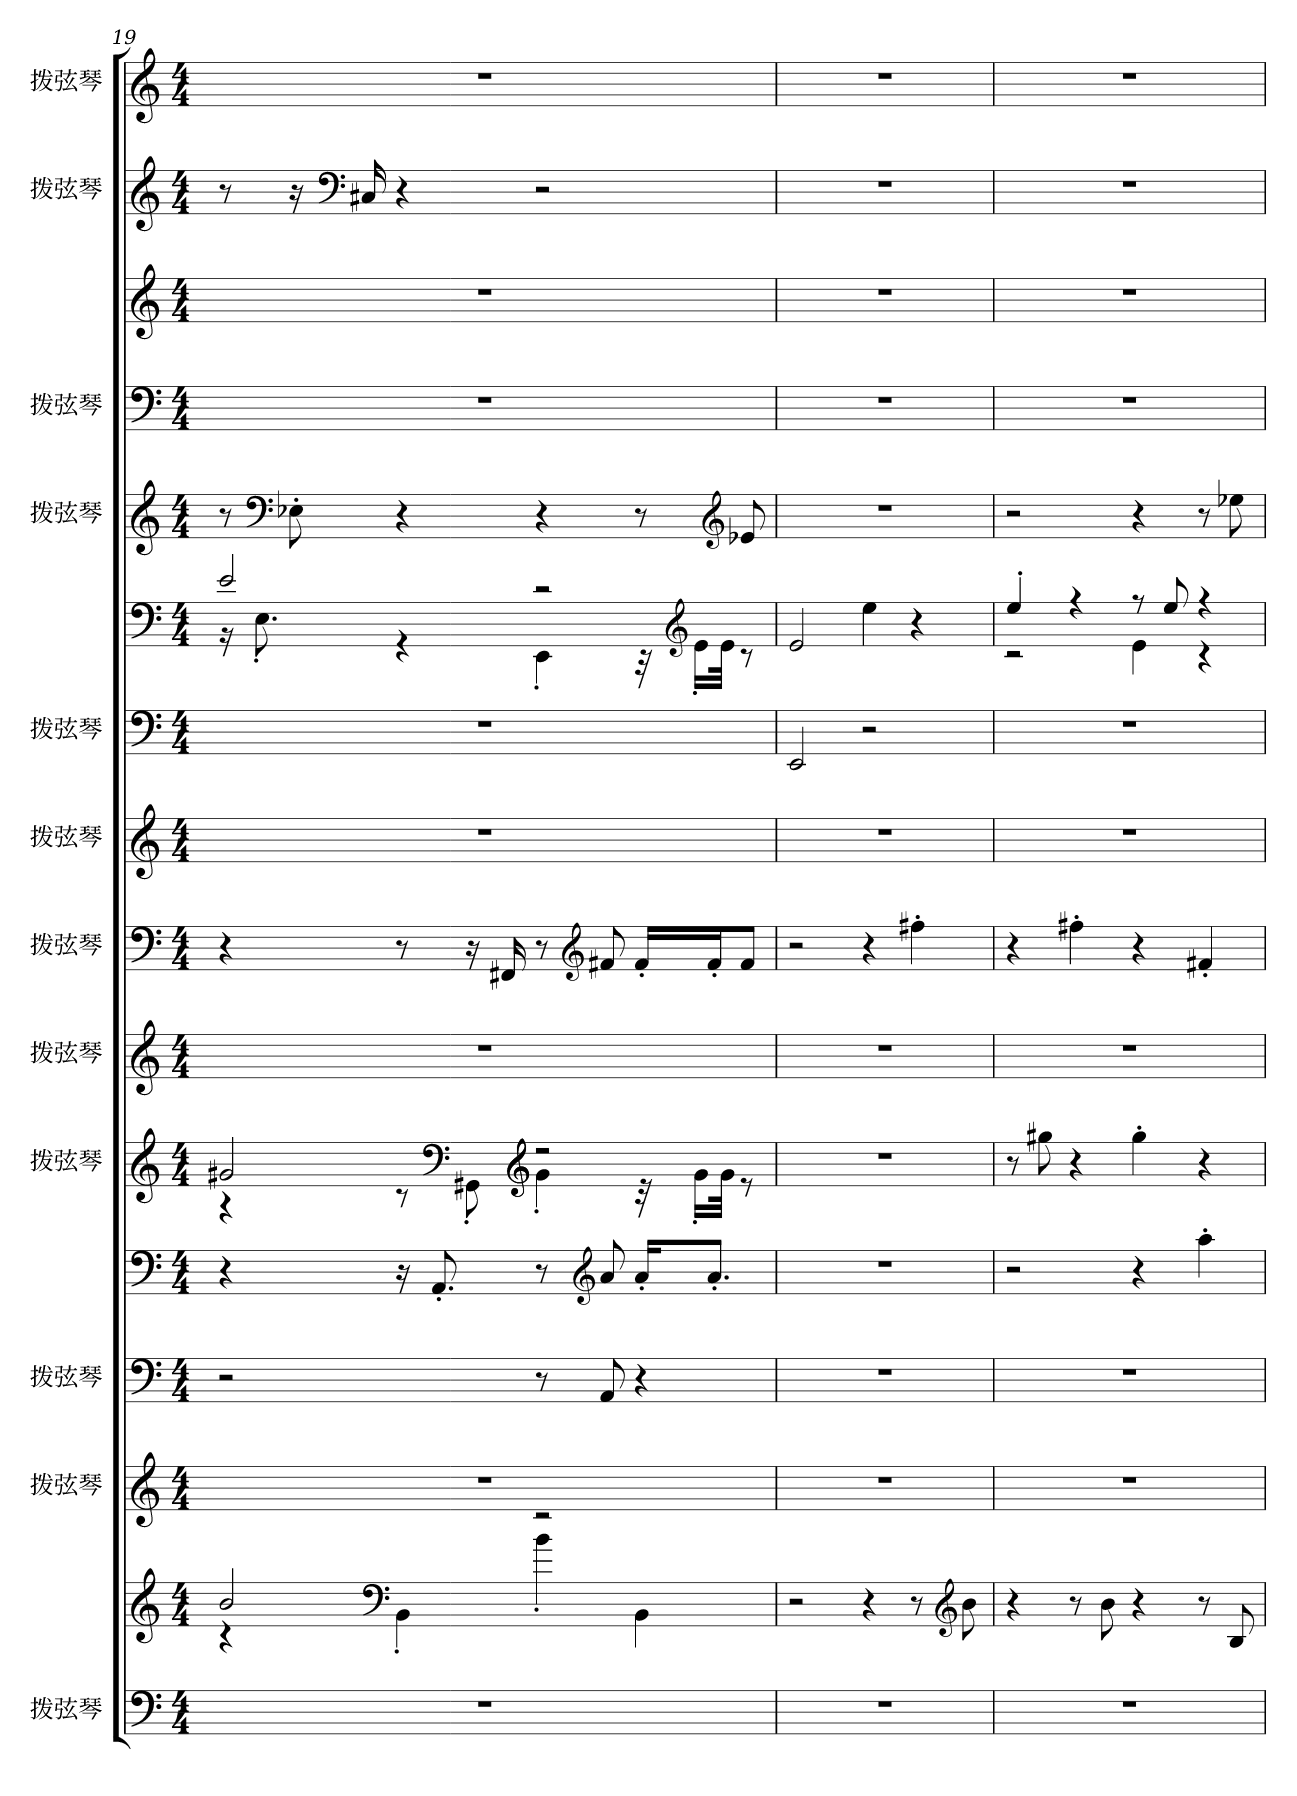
**kern	**kern	**kern	**kern	**kern	**kern	**kern	**kern	**kern	**kern	**kern	**kern	**kern	**kern	**kern	**kern
*part12	*part12	*part11	*part10	*part10	*part9	*part8	*part7	*part6	*part5	*part5	*part4	*part3	*part3	*part2	*part1
*staff16	*staff15	*staff14	*staff13	*staff12	*staff11	*staff10	*staff9	*staff8	*staff7	*staff6	*staff5	*staff4	*staff3	*staff2	*staff1
*I"拨弦琴	*	*I"拨弦琴	*I"拨弦琴	*	*I"拨弦琴	*I"拨弦琴	*I"拨弦琴	*I"拨弦琴	*I"拨弦琴	*	*I"拨弦琴	*I"拨弦琴	*	*I"拨弦琴	*I"拨弦琴
!!LO:PB:g=z
*clefF4	*clefG2	*clefG2	*clefF4	*clefF4	*clefG2	*clefG2	*clefF4	*clefG2	*clefF4	*clefF4	*clefG2	*clefF4	*clefG2	*clefG2	*clefG2
*k[]	*k[]	*k[]	*k[]	*k[]	*k[]	*k[]	*k[]	*k[]	*k[]	*k[]	*k[]	*k[]	*k[]	*k[]	*k[]
*M4/4	*M4/4	*M4/4	*M4/4	*M4/4	*M4/4	*M4/4	*M4/4	*M4/4	*M4/4	*M4/4	*M4/4	*M4/4	*M4/4	*M4/4	*M4/4
=19	=19	=19	=19	=19	=19	=19	=19	=19	=19	=19	=19	=19	=19	=19	=19
*	*^	*	*	*	*^	*	*	*	*	*^	*	*	*	*	*
1r	2b/	4r	1r	2r	4r	2g#X/	4r	1r	4r	1r	1r	2e/	16r	8r	1r	1r	8r	1r
.	.	.	.	.	.	.	.	.	.	.	.	.	8.E'\	.	.	.	.	.
*	*	*	*	*	*	*	*	*	*	*	*	*	*	*clefF4	*	*	*	*
.	.	.	.	.	.	.	.	.	.	.	.	.	.	8E-X'\	.	.	16r	.
*	*	*	*	*	*	*	*	*	*	*	*	*	*	*	*	*	*clefF4	*
.	.	.	.	.	.	.	.	.	.	.	.	.	.	.	.	.	16C#X/	.
*	*clefF4	*	*	*	*	*	*	*	*	*	*	*	*	*	*	*	*	*
.	.	4BB'\	.	.	16r	.	8r	.	8r	.	.	.	4r	4r	.	.	4r	.
.	.	.	.	.	8.AA'/	.	.	.	.	.	.	.	.	.	.	.	.	.
*	*	*	*	*	*	*clefF4	*	*	*	*	*	*	*	*	*	*	*	*
.	.	.	.	.	.	.	8GG#X'\	.	16r	.	.	.	.	.	.	.	.	.
.	.	.	.	.	.	.	.	.	16FF#X/	.	.	.	.	.	.	.	.	.
*	*	*	*	*	*	*clefG2	*	*	*	*	*	*	*	*	*	*	*	*
.	2r	4b'\	.	8r	8r	2r	4g#'\	.	8r	.	.	2r	4EE'\	4r	.	.	2r	.
*	*	*	*	*	*clefG2	*	*	*	*clefG2	*	*	*	*	*	*	*	*	*
.	.	.	.	8AA/	8a/	.	.	.	8f#X/	.	.	.	.	.	.	.	.	.
.	.	4BB\	.	4r	16a'/KL	.	32r	.	16f#'/LL	.	.	.	32r	8r	.	.	.	.
*	*	*	*	*	*	*	*	*	*	*	*	*clefG2	*	*	*	*	*	*
.	.	.	.	.	.	.	16g#'\LL	.	.	.	.	.	16e'\LL	.	.	.	.	.
.	.	.	.	.	8.a'/J	.	.	.	16f#'/J	.	.	.	.	.	.	.	.	.
.	.	.	.	.	.	.	32g#\JJk	.	.	.	.	.	32e\JJk	.	.	.	.	.
*	*	*	*	*	*	*	*	*	*	*	*	*	*	*clefG2	*	*	*	*
.	.	.	.	.	.	.	8r	.	8f#/J	.	.	.	8r	8e-X/	.	.	.	.
*	*v	*v	*	*	*	*v	*v	*	*	*	*	*v	*v	*	*	*	*	*
=20	=20	=20	=20	=20	=20	=20	=20	=20	=20	=20	=20	=20	=20	=20	=20
1r	2r	1r	1r	1r	1r	1r	2r	1r	2EE/	2e/	1r	1r	1r	1r	1r
.	4r	.	.	.	.	.	4r	.	2r	4ee\	.	.	.	.	.
.	8r	.	.	.	.	.	4ff#X'\	.	.	4r	.	.	.	.	.
*	*clefG2	*	*	*	*	*	*	*	*	*	*	*	*	*	*
.	8b\	.	.	.	.	.	.	.	.	.	.	.	.	.	.
!!LO:PB:g=z
=21	=21	=21	=21	=21	=21	=21	=21	=21	=21	=21	=21	=21	=21	=21	=21
*	*	*	*	*	*	*	*	*	*	*^	*	*	*	*	*
1r	4r	1r	1r	2r	8r	1r	4r	1r	1r	4ee'/	2r	2r	1r	1r	1r	1r
.	.	.	.	.	8gg#X\	.	.	.	.	.	.	.	.	.	.	.
.	8r	.	.	.	4r	.	4ff#X'\	.	.	4r	.	.	.	.	.	.
.	8b\	.	.	.	.	.	.	.	.	.	.	.	.	.	.	.
.	4r	.	.	4r	4gg#'\	.	4r	.	.	8r	4e\	4r	.	.	.	.
.	.	.	.	.	.	.	.	.	.	8ee/	.	.	.	.	.	.
.	8r	.	.	4aa'\	4r	.	4f#X'/	.	.	4r	4r	8r	.	.	.	.
.	8B/	.	.	.	.	.	.	.	.	.	.	8ee-X\	.	.	.	.
*	*	*	*	*	*	*	*	*	*	*v	*v	*	*	*	*	*
=	=	=	=	=	=	=	=	=	=	=	=	=	=	=	=
*-	*-	*-	*-	*-	*-	*-	*-	*-	*-	*-	*-	*-	*-	*-	*-
